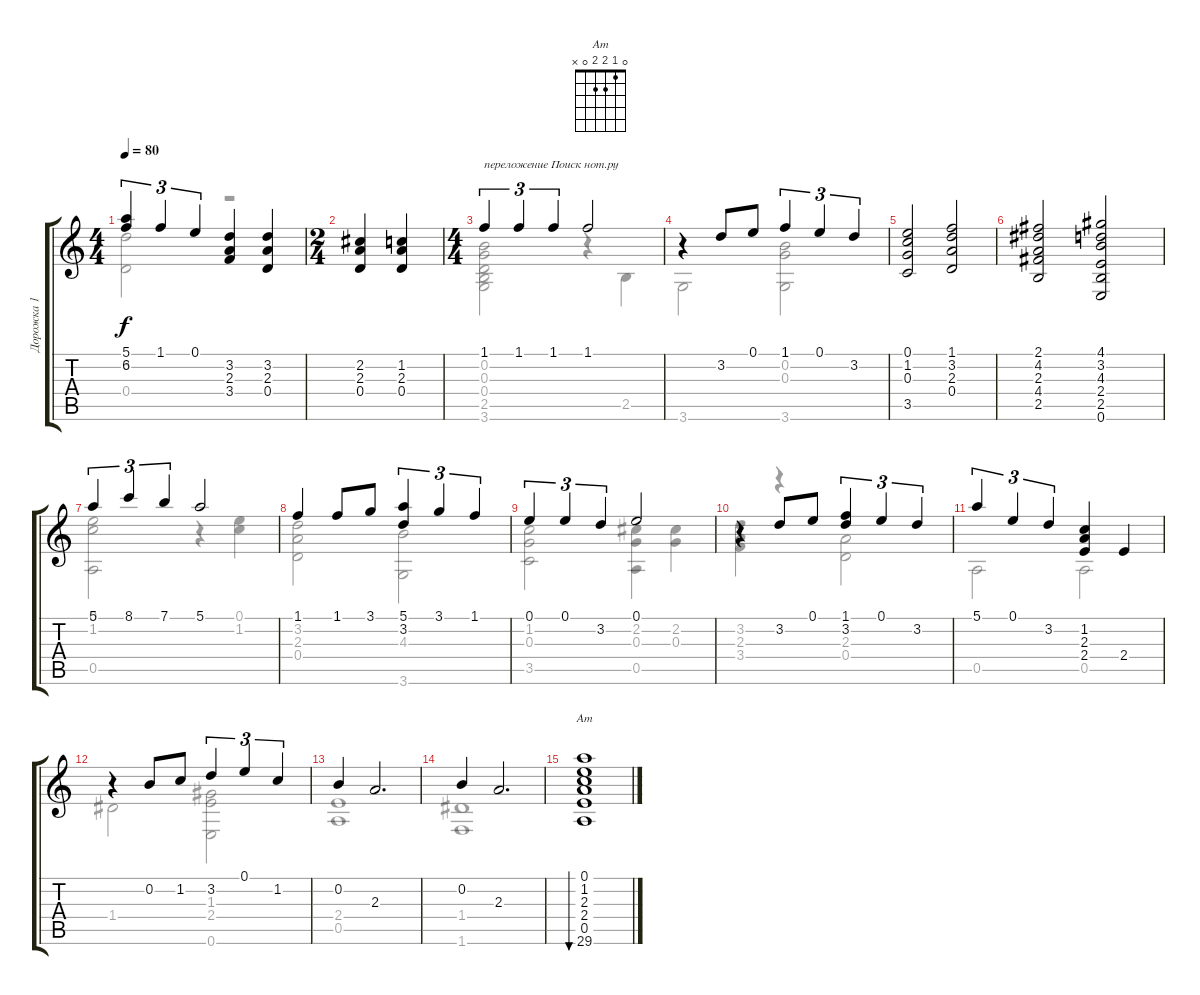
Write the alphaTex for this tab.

\track ("Дорожка 1" "Дорожка 1") {instrument acousticguitarsteel}
\staff {score tabs}
\tuning (E4 B3 G3 D3 A2 E2) {hide}
\chord ("Am" 0 1 2 2 0 x)
\voice
\ts (4 4)
\tempo 80
\clef g2
\ks c
(5.1 6.2).4{tu (3 2) dy f} 1.1.4{tu (3 2)} 0.1.4{tu (3 2)} (3.2 2.3 3.4).4 (3.2 2.3 0.4).4 |
\ts (2 4)
(2.2 2.3 0.4).4 (1.2 2.3 0.4).4 |
\ts (4 4)
1.1.4{tu (3 2) txt "переложение Поиск нот.ру"} 1.1.4{tu (3 2)} 1.1.4{tu (3 2)} 1.1.2 |
r.4 3.2.8 0.1.8 1.1.4{tu (3 2)} 0.1.4{tu (3 2)} 3.2.4{tu (3 2)} |
(0.1 1.2 0.3 3.5).2 (1.1 3.2 2.3 0.4).2 |
(2.1 4.2 2.3 4.4 2.5).2 (4.1 3.2 4.3 2.4 2.5 0.6).2 |
5.1.4{tu (3 2)} 8.1.4{tu (3 2)} 7.1.4{tu (3 2)} 5.1.2 |
1.1.4 1.1.8 3.1.8 (5.1 3.2).4{tu (3 2)} 3.1.4{tu (3 2)} 1.1.4{tu (3 2)} |
0.1.4{tu (3 2)} 0.1.4{tu (3 2)} 3.2.4{tu (3 2)} 0.1.2 |
r.4 3.2.8 0.1.8 (1.1 3.2).4{tu (3 2)} 0.1.4{tu (3 2)} 3.2.4{tu (3 2)} |
5.1.4{tu (3 2)} 0.1.4{tu (3 2)} 3.2.4{tu (3 2)} (1.2 2.3 2.4).4 2.4.4 |
r.4 0.2.8 1.2.8 3.2.4{tu (3 2)} 0.1.4{tu (3 2)} 1.2.4{tu (3 2)} |
0.2.4 2.3.2{d} |
0.2.4 2.3.2{d} |
(0.1 1.2 2.3 2.4 0.5 29.6).1{bu 120 ch "Am"}
\voice
\clef g2
\ottava regular
\simile none
\ks c
(3.2 0.4).2{dy f} r.2 |
|
(0.2 0.3 0.4 2.5 3.6).2 r.4 2.5.4 |
3.6.2 (0.2 0.3 3.6).2 |
|
|
(0.1 1.2 0.5).2 r.4 (0.1 1.2).4 |
(3.2 2.3 0.4).2 (4.3 3.6).2 |
(1.2 0.3 3.5).2 (2.2 0.3 0.5).4 (2.2 0.3).4 |
(3.2 2.3 3.4).4 r.4 (2.3 0.4).2 |
0.5.2 0.5.2 |
1.4.2 (1.3 2.4 0.6).2 |
(2.4 0.5).1 |
(1.4 1.6).1 |
